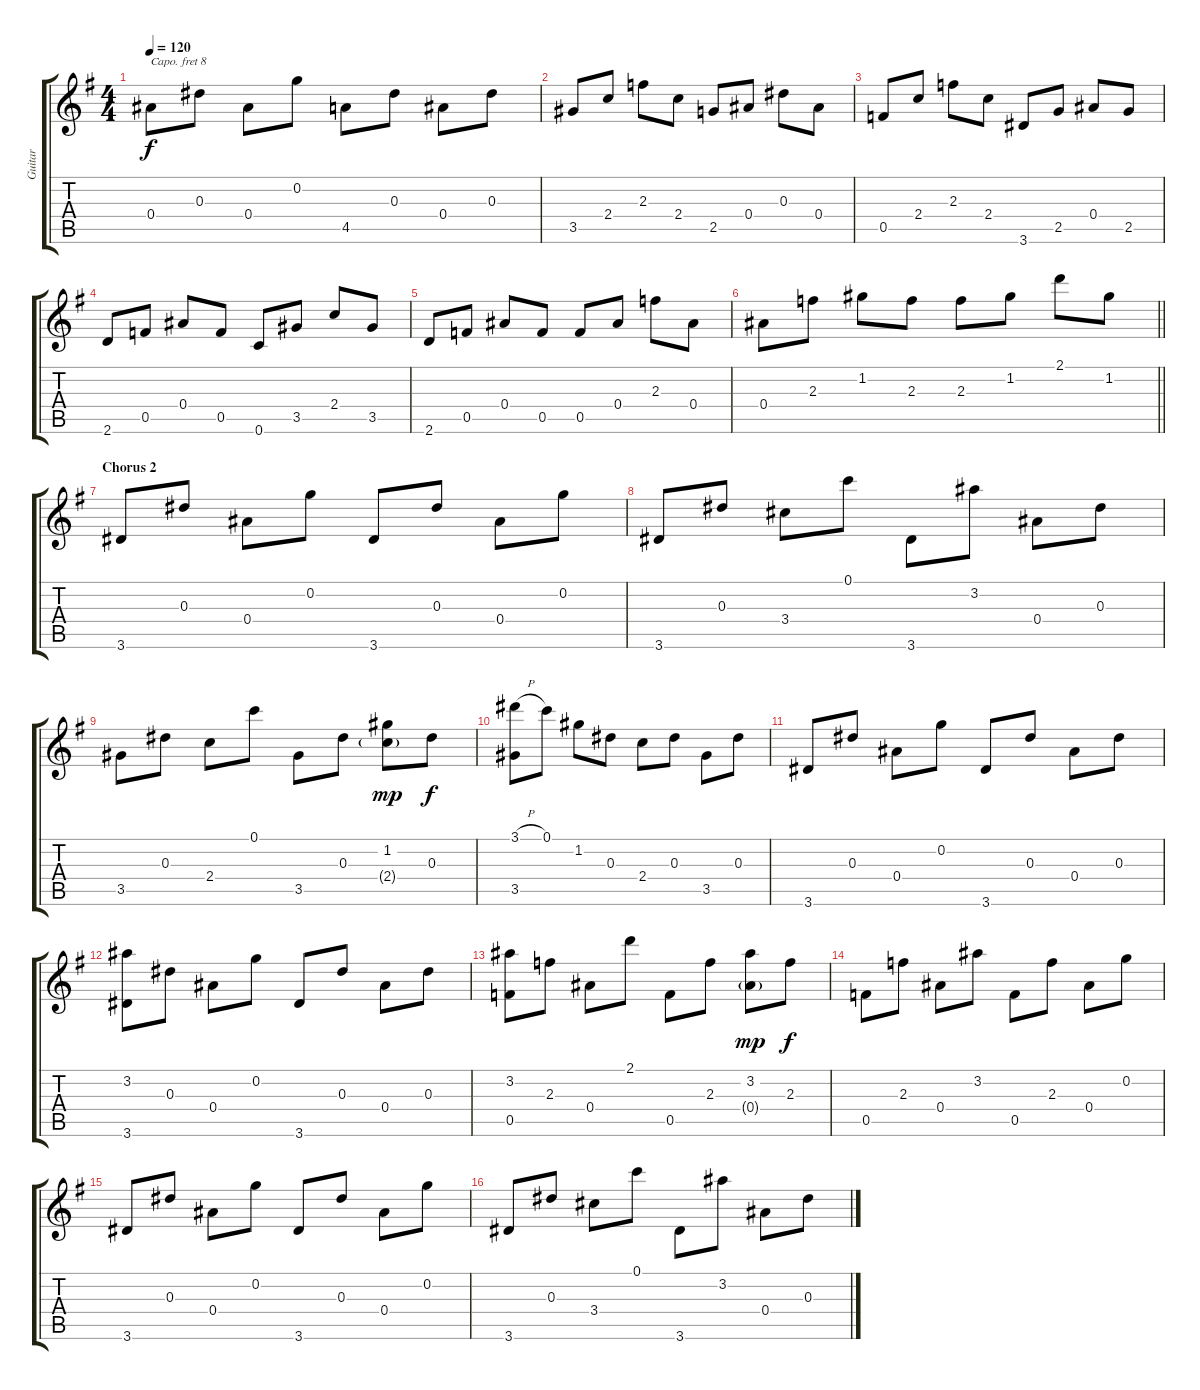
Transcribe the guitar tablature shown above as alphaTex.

\track ("Guitar" "Guitar") {instrument acousticguitarnylon}
\staff {score tabs}
\capo 8
\tuning (E4 B3 G3 D3 A2 E2) {hide}
\ts (4 4)
\tempo 120
\clef g2
\ks g
0.4.8{dy f} 0.3.8 0.4.8 0.2.8 4.5.8 0.3.8 0.4.8 0.3.8 |
3.5.8 2.4.8 2.3.8 2.4.8 2.5.8 0.4.8 0.3.8 0.4.8 |
0.5.8 2.4.8 2.3.8 2.4.8 3.6.8 2.5.8 0.4.8 2.5.8 |
2.6.8 0.5.8 0.4.8 0.5.8 0.6.8 3.5.8 2.4.8 3.5.8 |
2.6.8 0.5.8 0.4.8 0.5.8 0.5.8 0.4.8 2.3.8 0.4.8 |
\barLineRight lightlight
0.4.8 2.3.8 1.2.8 2.3.8 2.3.8 1.2.8 2.1.8 1.2.8 |
\section ("" "Chorus 2")
3.6.8 0.3.8 0.4.8 0.2.8 3.6.8 0.3.8 0.4.8 0.2.8 |
3.6.8 0.3.8 3.4.8 0.1.8 3.6.8 3.2.8 0.4.8 0.3.8 |
3.5.8 0.3.8 2.4.8 0.1.8 3.5.8 0.3.8 (1.2 2.4{g}).8{dy mp} 0.3.8{dy f} |
(3.1{h} 3.5).8 0.1.8 1.2.8 0.3.8 2.4.8 0.3.8 3.5.8 0.3.8 |
3.6.8 0.3.8 0.4.8 0.2.8 3.6.8 0.3.8 0.4.8 0.3.8 |
(3.2 3.6).8 0.3.8 0.4.8 0.2.8 3.6.8 0.3.8 0.4.8 0.3.8 |
(3.2 0.5).8 2.3.8 0.4.8 2.1.8 0.5.8 2.3.8 (3.2 0.4{g}).8{dy mp} 2.3.8{dy f} |
0.5.8 2.3.8 0.4.8 3.2.8 0.5.8 2.3.8 0.4.8 0.2.8 |
3.6.8 0.3.8 0.4.8 0.2.8 3.6.8 0.3.8 0.4.8 0.2.8 |
3.6.8 0.3.8 3.4.8 0.1.8 3.6.8 3.2.8 0.4.8 0.3.8
